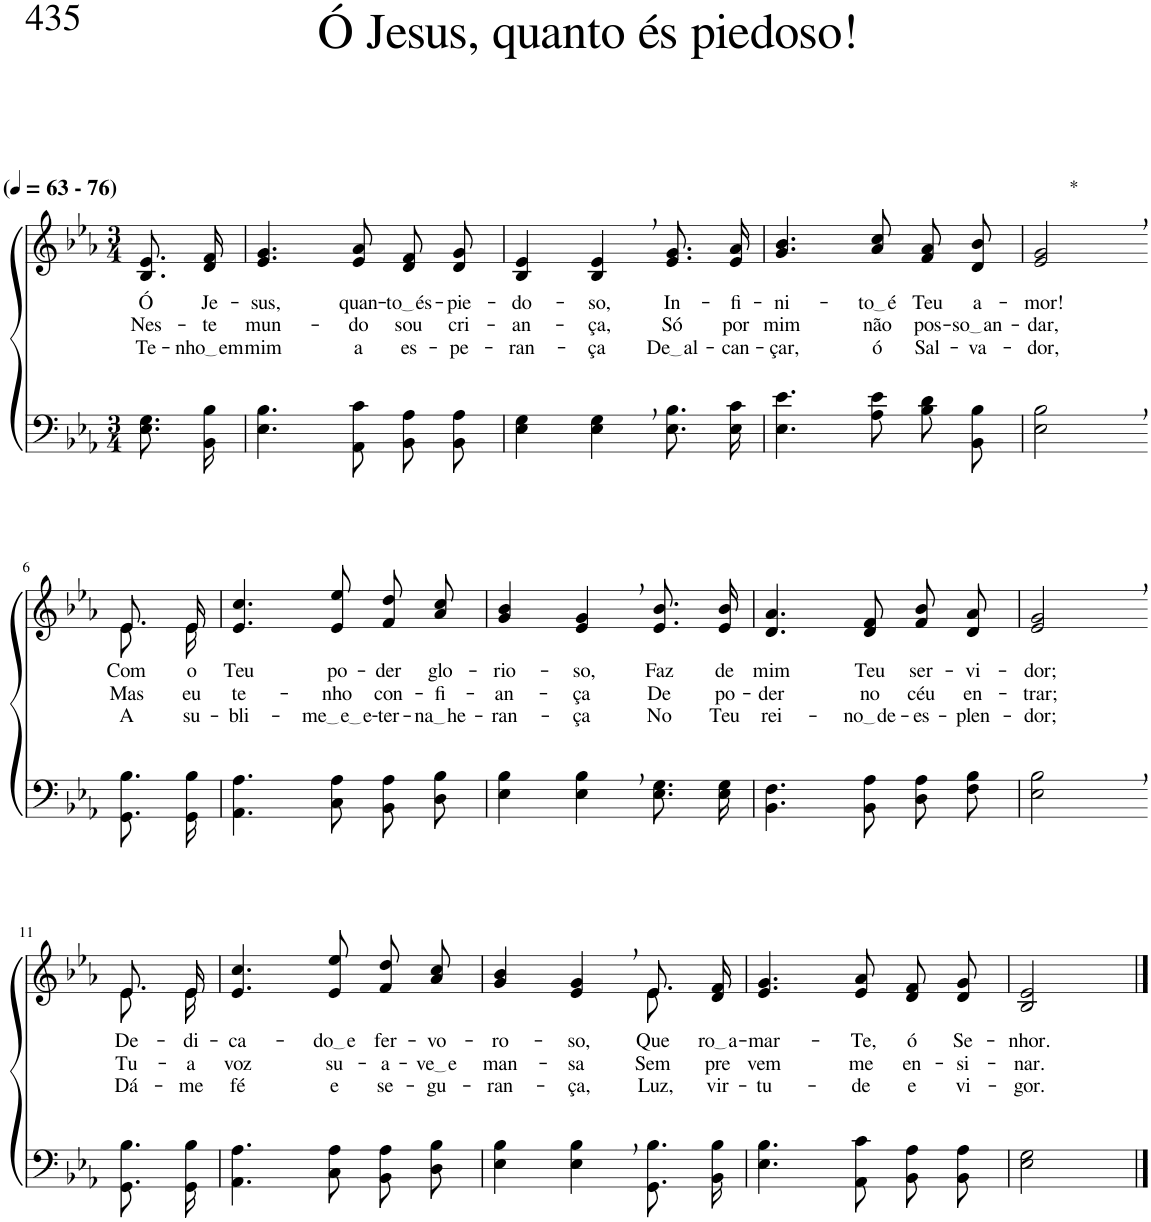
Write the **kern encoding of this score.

**kern	**kern	**text	**text	**text
*part2	*part1	*part1	*part1	*part1
*staff2	*staff1	*staff1	*staff1	*staff1
*I"Parte III e IV	*I"Parte I e II	*	*	*
*clefF4	*clefG2	*	*	*
*k[b-e-a-]	*k[b-e-a-]	*	*	*
*M3/4	*M3/4	*	*	*
*MM63	*MM63	*	*	*
=1	=1	=1	=1	=1
!	!LO:TX:a:B:t=(	!	!	!
!	!LO:TX:a:B:t=- 76)	!	!	!
!	!	!LO:LY:b	!LO:LY:b	!LO:LY:b
8.E-\ 8.G\L	8.B-/ 8.e-/L	Ó	Nes-	Te-
!	!	!LO:LY:b	!LO:LY:b	!LO:LY:b
16BB-\ 16B-\Jk	16d/ 16f/Jk	Je-	-te	nho em
=2	=2	=2	=2	=2
!	!	!LO:LY:b	!LO:LY:b	!LO:LY:b
4.E-\ 4.B-\	4.e-/ 4.g/	sus,	mun-	mim
!	!	!LO:LY:b	!LO:LY:b	!LO:LY:b
8AA-\ 8c\	8e-/ 8a-/	quan-	-do	a
!	!	!LO:LY:b	!LO:LY:b	!LO:LY:b
8BB-\ 8A-\L	8d/ 8f/L	to és	sou	es-
!	!	!LO:LY:b	!LO:LY:b	!LO:LY:b
8BB-\ 8A-\J	8d/ 8g/J	-pie-	cri-	-pe-
=3	=3	=3	=3	=3
!	!	!LO:LY:b	!LO:LY:b	!LO:LY:b
4E-\ 4G\	4B-/ 4e-/	-do-	-an-	-ran-
!	!	!LO:LY:b	!LO:LY:b	!LO:LY:b
4E-\, 4G\,	4B-/, 4e-/,	-so,	-ça,	-ça
!	!	!LO:LY:b	!LO:LY:b	!LO:LY:b
8.E-\ 8.B-\L	8.e-/ 8.g/L	In-	Só	De al
!	!	!LO:LY:b	!LO:LY:b	!LO:LY:b
16E-\ 16c\Jk	16e-/ 16a-/Jk	-fi-	por	-can-
=4	=4	=4	=4	=4
!	!	!LO:LY:b	!LO:LY:b	!LO:LY:b
4.E-\ 4.e-\	4.g/ 4.b-/	-ni-	mim	-çar,
!	!	!LO:LY:b	!LO:LY:b	!LO:LY:b
8A-\ 8e-\	8a-/ 8cc/	to é	não	ó
!	!	!LO:LY:b	!LO:LY:b	!LO:LY:b
8B-\ 8d\L	8f/ 8a-/L	Teu	pos-	Sal-
!	!	!LO:LY:b	!LO:LY:b	!LO:LY:b
8BB-\ 8B-\J	8d/ 8b-/J	a-	so an	-va-
=5	=5	=5	=5	=5
!	!LO:TX:a:t=*	!	!	!
!	!	!LO:LY:b	!LO:LY:b	!LO:LY:b
2E-\, 2B-\,	2e-/, 2g/,	-mor!	-dar,	-dor,
!!LO:LB:g=z
=6-	=6-	=6-	=6-	=6-
*	*^	*	*	*
!	!	!	!LO:LY:b	!LO:LY:b	!LO:LY:b
8.GG\ 8.B-\L	8.e-/L	8.e-\L	Com	Mas	A
!	!	!	!LO:LY:b	!LO:LY:b	!LO:LY:b
16GG\ 16B-\Jk	16e-/Jk	16e-\Jk	o	eu	su-
=7	=7	=7	=7	=7	=7
!	!	!	!LO:LY:b	!LO:LY:b	!LO:LY:b
*	*v	*v	*	*	*
4.AA-\ 4.A-\	4.e-/ 4.cc/	Teu	te-	-bli-
!	!	!LO:LY:b	!LO:LY:b	!LO:LY:b
8C\ 8A-\	8e-/ 8ee-/	po-	-nho	me e e
!	!	!LO:LY:b	!LO:LY:b	!LO:LY:b
8BB-\ 8A-\L	8f/ 8dd/L	-der	con-	-ter-
!	!	!LO:LY:b	!LO:LY:b	!LO:LY:b
8D\ 8B-\J	8a-/ 8cc/J	glo-	-fi-	na he
=8	=8	=8	=8	=8
!	!	!LO:LY:b	!LO:LY:b	!LO:LY:b
4E-\ 4B-\	4g/ 4b-/	-rio-	-an-	-ran-
!	!	!LO:LY:b	!LO:LY:b	!LO:LY:b
4E-\, 4B-\,	4e-/, 4g/,	-so,	-ça	-ça
!	!	!LO:LY:b	!LO:LY:b	!LO:LY:b
8.E-\ 8.G\L	8.e-/ 8.b-/L	Faz	De	No
!	!	!LO:LY:b	!LO:LY:b	!LO:LY:b
16E-\ 16G\Jk	16e-/ 16b-/Jk	de	po-	Teu
=9	=9	=9	=9	=9
!	!	!LO:LY:b	!LO:LY:b	!LO:LY:b
4.BB-\ 4.F\	4.d/ 4.a-/	mim	-der	rei-
!	!	!LO:LY:b	!LO:LY:b	!LO:LY:b
8BB-\ 8A-\	8d/ 8f/	Teu	no	no de
!	!	!LO:LY:b	!LO:LY:b	!LO:LY:b
8D\ 8A-\L	8f/ 8b-/L	ser-	céu	-es-
!	!	!LO:LY:b	!LO:LY:b	!LO:LY:b
8F\ 8B-\J	8d/ 8a-/J	-vi-	en-	-plen-
=10	=10	=10	=10	=10
!	!	!LO:LY:b	!LO:LY:b	!LO:LY:b
2E-\, 2B-\,	2e-/, 2g/,	-dor;	-trar;	-dor;
!!LO:LB:g=z
=11-	=11-	=11-	=11-	=11-
*	*^	*	*	*
!	!	!	!LO:LY:b	!LO:LY:b	!LO:LY:b
8.GG\ 8.B-\L	8.e-/L	8.e-\L	De-	Tu-	Dá-
!	!	!	!LO:LY:b	!LO:LY:b	!LO:LY:b
16GG\ 16B-\Jk	16e-/Jk	16e-\Jk	-di-	-a	-me
=12	=12	=12	=12	=12	=12
!	!	!	!LO:LY:b	!LO:LY:b	!LO:LY:b
*	*v	*v	*	*	*
4.AA-\ 4.A-\	4.e-/ 4.cc/	-ca-	voz	fé
!	!	!LO:LY:b	!LO:LY:b	!LO:LY:b
8C\ 8A-\	8e-/ 8ee-/	do e	su-	e
!	!	!LO:LY:b	!LO:LY:b	!LO:LY:b
8BB-\ 8A-\L	8f/ 8dd/L	fer-	-a-	se-
!	!	!LO:LY:b	!LO:LY:b	!LO:LY:b
8D\ 8B-\J	8a-/ 8cc/J	-vo-	ve e	-gu-
=13	=13	=13	=13	=13
!	!	!LO:LY:b	!LO:LY:b	!LO:LY:b
*	*^	*	*	*
4E-\ 4B-\	4g/ 4b-/	2ryy	-ro-	man-	-ran-
!	!	!	!LO:LY:b	!LO:LY:b	!LO:LY:b
4E-\, 4B-\,	4e-/, 4g/,	.	-so,	-sa	-ça,
!	!	!	!LO:LY:b	!LO:LY:b	!LO:LY:b
8.GG\ 8.B-\L	8.e-/L	8.e-\	Que-	Sem-	Luz,
!	!	!	!LO:LY:b	!LO:LY:b	!LO:LY:b
16BB-\ 16B-\Jk	16d/ 16f/Jk	16ryy	ro a	-pre	vir-
=14	=14	=14	=14	=14	=14
!	!	!	!LO:LY:b	!LO:LY:b	!LO:LY:b
*	*v	*v	*	*	*
4.E-\ 4.B-\	4.e-/ 4.g/	-mar-	vem	-tu-
!	!	!LO:LY:b	!LO:LY:b	!LO:LY:b
8AA-\ 8c\	8e-/ 8a-/	-Te,	me	-de
!	!	!LO:LY:b	!LO:LY:b	!LO:LY:b
8BB-\ 8A-\L	8d/ 8f/L	ó	en-	e
!	!	!LO:LY:b	!LO:LY:b	!LO:LY:b
8BB-\ 8A-\J	8d/ 8g/J	Se-	-si-	vi-
=15	=15	=15	=15	=15
!	!	!LO:LY:b	!LO:LY:b	!LO:LY:b
2E-\ 2G\	2B-/ 2e-/	-nhor.	-nar.	-gor.
==	==	==	==	==
*-	*-	*-	*-	*-
